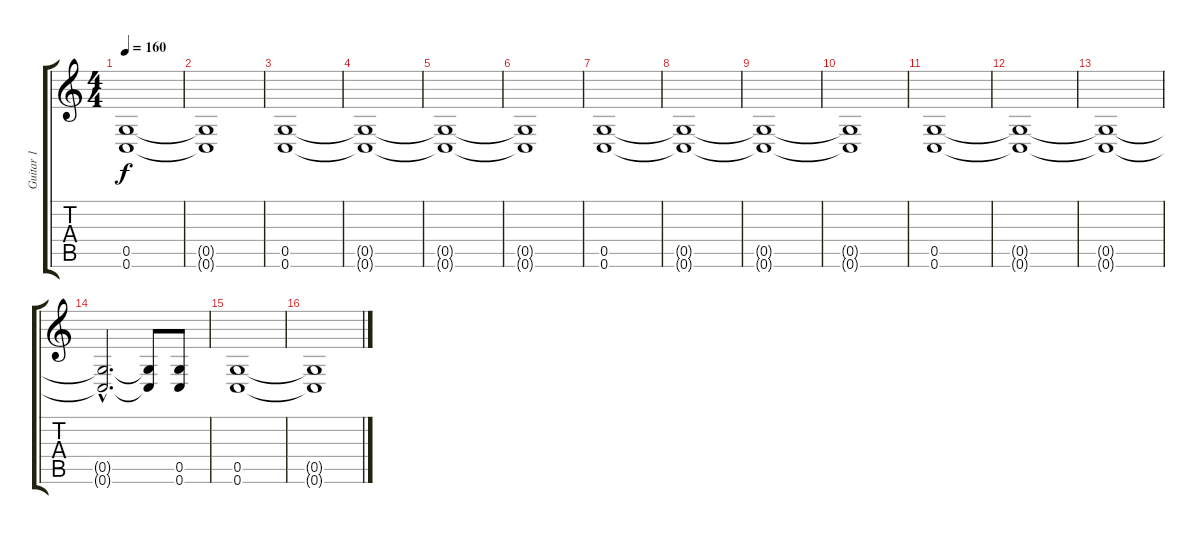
\track ("Guitar 1" "Guitar 1") {instrument distortionguitar}
\staff {score tabs}
\tuning (D4 A3 F3 C3 G2 C2) {hide}
\ts (4 4)
\tempo 160
\clef g2
\ks c
(0.5{t} 0.6{t}).1{dy f} |
(0.5{t} 0.6{t}).1 |
(0.5 0.6).1 |
(0.5{t} 0.6{t}).1 |
(0.5{t} 0.6{t}).1 |
(0.5{t} 0.6{t}).1 |
(0.5 0.6).1 |
(0.5{t} 0.6{t}).1 |
(0.5{t} 0.6{t}).1 |
(0.5{t} 0.6{t}).1 |
(0.5 0.6).1 |
(0.5{t} 0.6{t}).1 |
(0.5{t} 0.6{t}).1 |
(0.5{hac t} 0.6{hac t}).2{d} (0.5{t} 0.6{t}).8 (0.5 0.6).8 |
(0.5 0.6).1 |
(0.5{t} 0.6{t}).1
